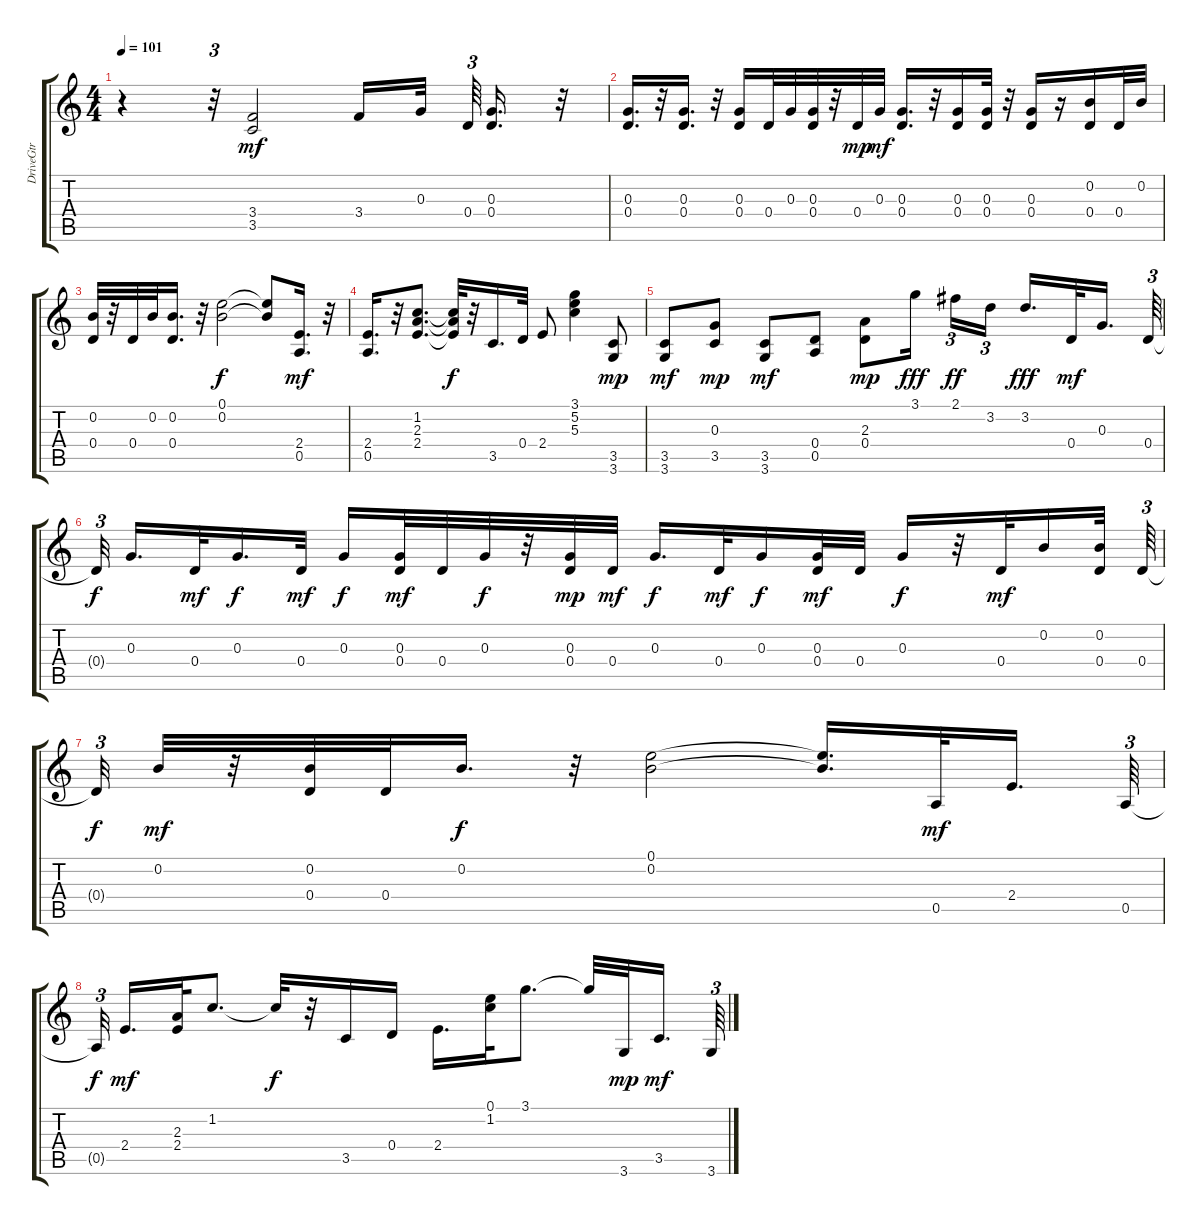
\track ("DriveGtr" "DriveGtr") {instrument overdrivenguitar}
\staff {score tabs}
\tuning (E4 B3 G3 D3 A2 E2) {hide}
\ts (4 4)
\tempo 101
\clef g2
\ks c
r.4{dy mf} r.32{tu (3 2)} (3.4 3.5).2 3.4.16 0.3.32 0.4.64{tu (3 2)} (0.3 0.4).16{d} r.32 |
(0.3 0.4).16{d} r.32 (0.3 0.4).16{d} r.32 (0.3 0.4).16 0.4.32 0.3.32 (0.3 0.4).32 r.32 0.4.32{dy mp} 0.3.32{dy mf} (0.3 0.4).16{d} r.32 (0.3 0.4).16 (0.3 0.4).32 r.32 (0.3 0.4).16 r.16 (0.2 0.4).16 0.4.32 0.2.32 |
(0.2 0.4).32 r.32 0.4.32 0.2.32 (0.2 0.4).16{d} r.32 (0.1 0.2).2{dy f} (0.1{t} 0.2{t}).8 (2.4 0.5).16{d dy mf} r.32 |
(2.4 0.5).16{d} r.32 (1.2 2.3 2.4).8{d} (1.2{t} 2.3{t} 2.4{t}).32{dy f} r.32 3.5.16{d} 0.4.32 2.4.8 (3.1 5.2 5.3).4 (3.5 3.6).8{dy mp} |
(3.5 3.6).8{dy mf} (0.3 3.5).8{dy mp} (3.5 3.6).8{dy mf} (0.4 0.5).8 (2.3 0.4).8{dy mp} 3.1.16{dy fff} 2.1.16{tu (3 2) dy ff} 3.2.16{tu (3 2)} 3.2.16{d dy fff} 0.4.32{dy mf} 0.3.16{d} 0.4.64{tu (3 2)} |
0.4{t}.32{tu (3 2) dy f} 0.3.16{d} 0.4.32{dy mf} 0.3.16{d dy f} 0.4.32{dy mf} 0.3.16{dy f} (0.3 0.4).32{dy mf} 0.4.32 0.3.32{dy f} r.32 (0.3 0.4).32{dy mp} 0.4.32{dy mf} 0.3.16{d dy f} 0.4.32{dy mf} 0.3.16{dy f} (0.3 0.4).32{dy mf} 0.4.32 0.3.16{dy f} r.32 0.4.32{dy mf} 0.2.16 (0.2 0.4).32 0.4.64{tu (3 2)} |
0.4{t}.32{tu (3 2) dy f} 0.2.32{dy mf} r.32 (0.2 0.4).32 0.4.32 0.2.16{d dy f} r.32 (0.1 0.2).2 (0.1{t} 0.2{t}).16{d} 0.5.32{dy mf} 2.4.16{d} 0.5.64{tu (3 2)} |
0.5{t}.32{tu (3 2) dy f} 2.4.16{d dy mf} (2.3 2.4).32 1.2.8{d} 1.2{t}.32{dy f} r.32 3.5.16 0.4.16 2.4.16{d} (0.1 1.2).32 3.1.8{d} 3.1{t}.32 3.6.32{dy mp} 3.5.16{d dy mf} 3.6.64{tu (3 2)}
